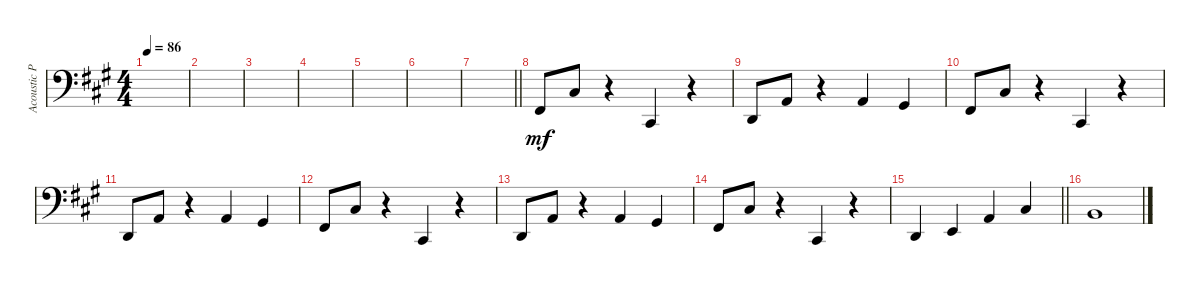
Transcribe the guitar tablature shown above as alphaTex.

\track ("Acoustic Piano (Staff 2)" "Acoustic P") {instrument acousticgrandpiano}
\staff {score}
\tuning (E4 B3 G3 D3 A2 E2 B1) {hide}
\ts (4 4)
\tempo 86
\clef f4
\ks a
|
|
|
|
|
|
\barLineRight lightlight
|
2.6.8{dy mf} 4.5.8 r.4 2.7.4 r.4 |
3.7.8 0.5.8 r.4 0.5.4 4.6.4 |
2.6.8 4.5.8 r.4 2.7.4 r.4 |
3.7.8 0.5.8 r.4 0.5.4 4.6.4 |
2.6.8 4.5.8 r.4 2.7.4 r.4 |
3.7.8 0.5.8 r.4 0.5.4 4.6.4 |
2.6.8 4.5.8 r.4 2.7.4 r.4 |
\barLineRight lightlight
3.7.4 0.6.4 0.5.4 4.5.4 |
\section ("" "")
2.5.1
